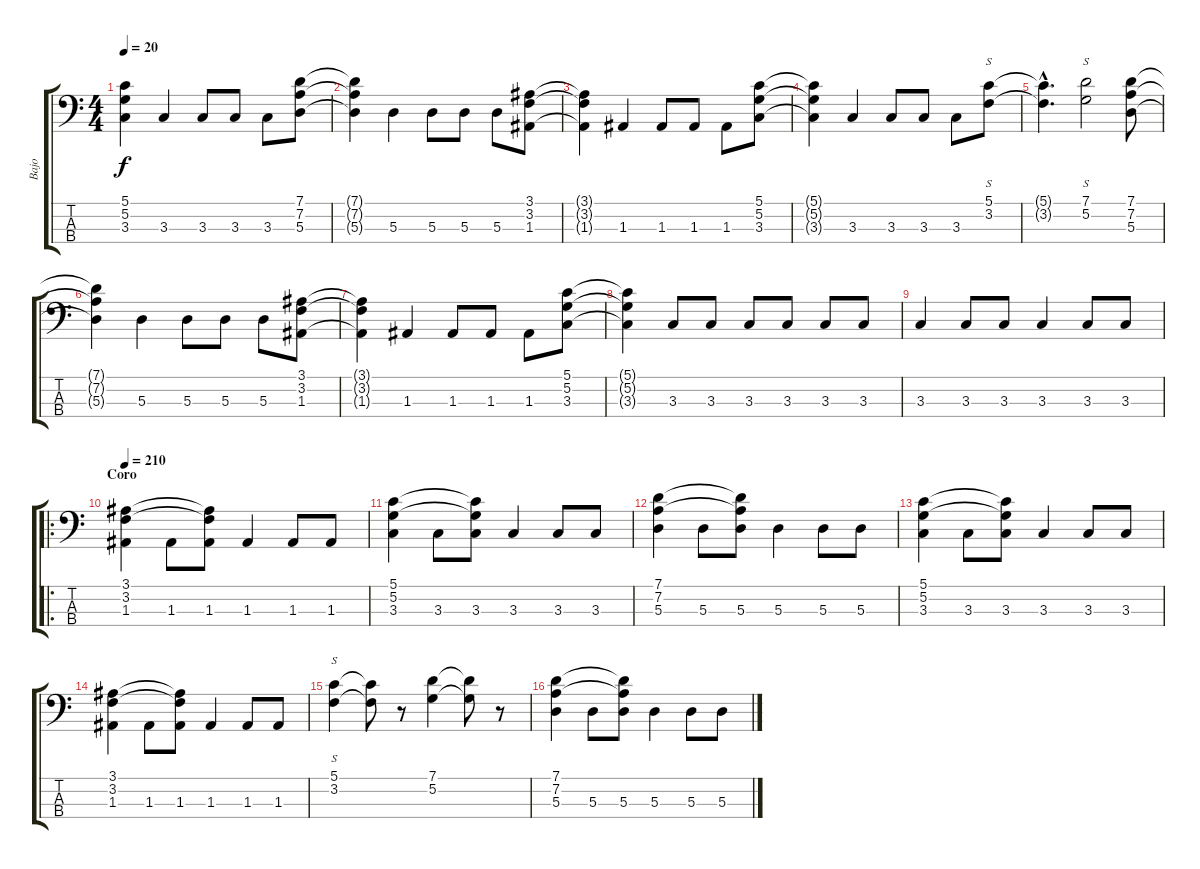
\track ("Bajo" "Bajo") {instrument electricbassfinger}
\staff {score tabs}
\tuning (G2 D2 A1 E1) {hide}
\ts (4 4)
\tempo 20
\clef f4
\ks c
(5.1{t} 5.2{t} 3.3{t}).4{dy f} 3.3.4 3.3.8 3.3.8 3.3.8 (7.1 7.2 5.3).8 |
(7.1{t} 7.2{t} 5.3{t}).4 5.3.4 5.3.8 5.3.8 5.3.8 (3.1 3.2 1.3).8 |
(3.1{t} 3.2{t} 1.3{t}).4 1.3.4 1.3.8 1.3.8 1.3.8 (5.1 5.2 3.3).8 |
(5.1{t} 5.2{t} 3.3{t}).4 3.3.4 3.3.8 3.3.8 3.3.8 (5.1 3.2).8{s instrument slapbass1} |
(5.1{hac t} 3.2{hac t}).4{d} (7.1 5.2).2{s} (7.1 7.2 5.3).8{instrument electricbassfinger} |
(7.1{t} 7.2{t} 5.3{t}).4 5.3.4 5.3.8 5.3.8 5.3.8 (3.1 3.2 1.3).8 |
(3.1{t} 3.2{t} 1.3{t}).4 1.3.4 1.3.8 1.3.8 1.3.8 (5.1 5.2 3.3).8 |
(5.1{t} 5.2{t} 3.3{t}).4 3.3.8 3.3.8 3.3.8 3.3.8 3.3.8 3.3.8 |
3.3.4 3.3.8 3.3.8 3.3.4 3.3.8 3.3.8 |
\ro
\section ("" "Coro")
\tempo 210
(3.1 3.2 1.3).4 1.3.8 (3.1{t} 3.2{t} 1.3).8 1.3.4 1.3.8 1.3.8 |
(5.1 5.2 3.3).4 3.3.8 (5.1{t} 5.2{t} 3.3).8 3.3.4 3.3.8 3.3.8 |
(7.1 7.2 5.3).4 5.3.8 (7.1{t} 7.2{t} 5.3).8 5.3.4 5.3.8 5.3.8 |
(5.1 5.2 3.3).4 3.3.8 (5.1{t} 5.2{t} 3.3).8 3.3.4 3.3.8 3.3.8 |
(3.1 3.2 1.3).4 1.3.8 (3.1{t} 3.2{t} 1.3).8 1.3.4 1.3.8 1.3.8 |
(5.1 3.2).4{s instrument slapbass1} (5.1{t} 3.2{t}).8 r.8 (7.1 5.2).4 (7.1{t} 5.2{t}).8{instrument electricbassfinger} r.8 |
(7.1 7.2 5.3).4 5.3.8 (7.1{t} 7.2{t} 5.3).8 5.3.4 5.3.8 5.3.8
